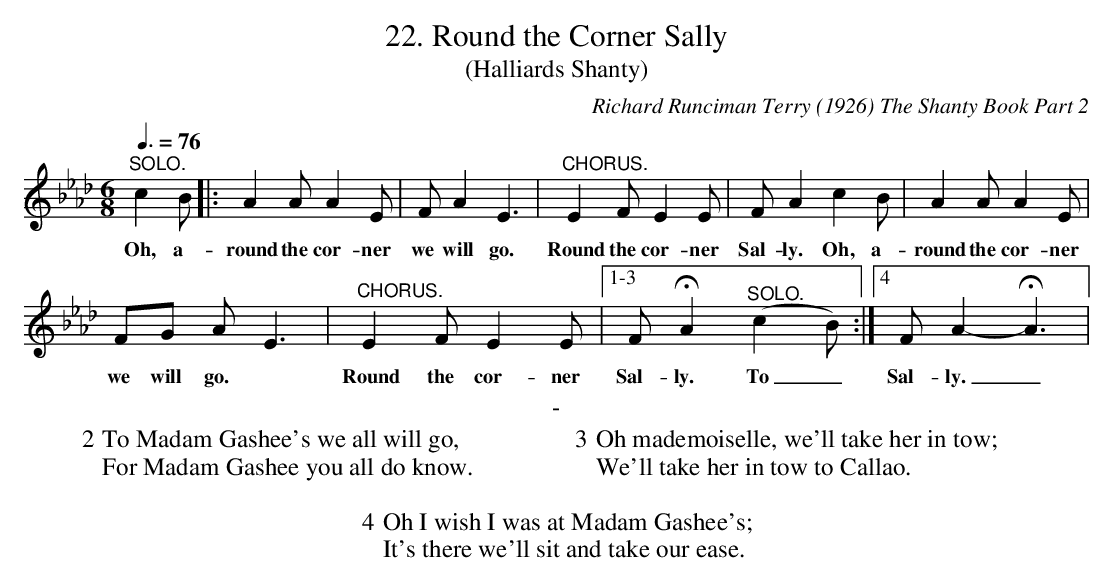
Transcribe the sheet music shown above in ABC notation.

X:1
T:22. Round the Corner Sally
T:(Halliards Shanty)
C:Richard Runciman Terry (1926) The Shanty Book Part 2
L:1/8
Q:3/8=76
M:6/8
K:Ab
"^SOLO."c2 B |: A2 A A2 E | F A2 E3 |
w: Oh, a- | round the cor-ner | we will go. |
"^CHORUS." E2 F E2 E | F A2 c2 B | A2 A A2 E |$
w: Round the cor-ner | Sal-ly. Oh, a- | round the cor-ner |
FG A E3 | "^CHORUS." E2 F E2 E |1-3 F !fermata! A2 "^SOLO." (c2 B) :|4 F A2- !fermata! A3 |$
w: we will go. | Round the cor-ner | Sal-ly. To_ | Sal-ly._ !
T: -
W: 2 To Madam Gashee's we all will go,
W: For Madam Gashee you all do know.
W:
W: 3 Oh mademoiselle, we'll take her in tow;
W: We'll take her in tow to Callao.
W:
W: 4 Oh I wish I was at Madam Gashee's;
W: It's there we'll sit and take our ease.
